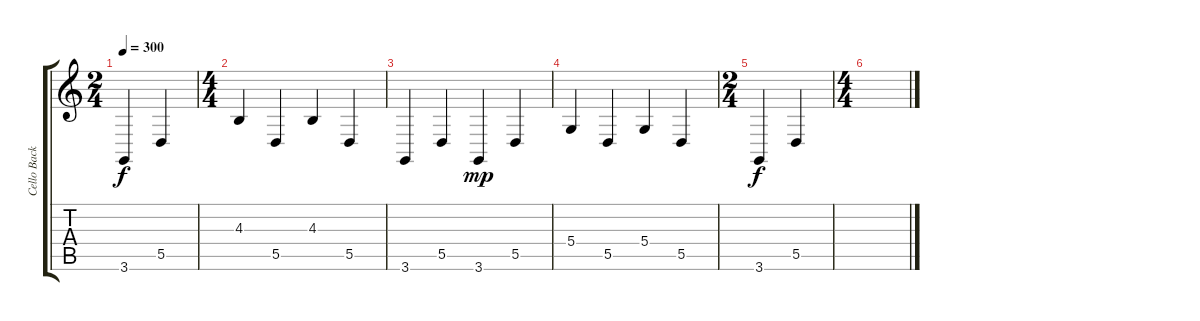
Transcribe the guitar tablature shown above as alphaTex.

\track ("Cello Back" "Cello Back") {instrument stringensemble2}
\staff {score tabs}
\tuning (E4 B3 G3 D3 A2 E2) {hide}
\ts (2 4)
\tempo 300
\clef g2
\ks c
3.6.4{dy f} 5.5.4 |
\ts (4 4)
4.3.4 5.5.4 4.3.4 5.5.4 |
3.6.4 5.5.4 3.6.4{dy mp} 5.5.4 |
5.4.4 5.5.4 5.4.4 5.5.4 |
\ts (2 4)
3.6.4{dy f} 5.5.4 |
\ts (4 4)
